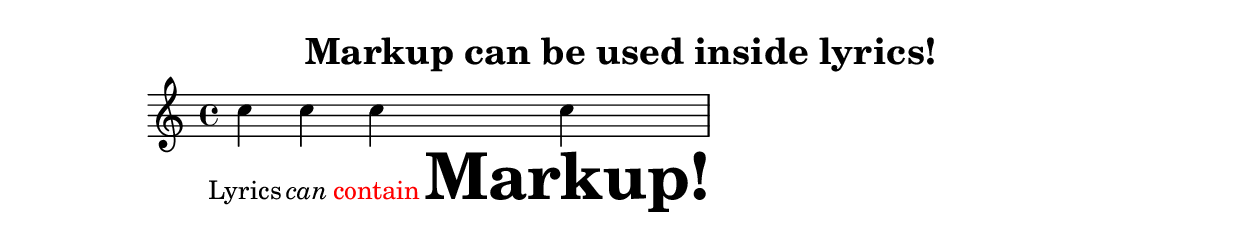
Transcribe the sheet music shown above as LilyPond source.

%% Do not edit this file; it is auto-generated from LSR http://lsr.dsi.unimi.it
%% This file is in the public domain.
\version "2.11.51"

\header {
  lsrtags = "text, vocal-music"

  texidoc = "
To format individual syllables in lyrics, use @code{\\markup @{ ....
@}} on these lyrics.

"
  doctitle = "Formatting lyrics syllables"
} % begin verbatim
% Tip taken from http://lists.gnu.org/archive/html/lilypond-user/2007-12/msg00215.html
\header {
  title = "Markup can be used inside lyrics!"
}

mel = \relative c'' { c4 c c c }
lyr = \lyricmode {
  Lyrics \markup { \italic "can" } \markup {\with-color #red "contain" }
  \markup {\fontsize #8 \bold "Markup!" }
}

<<
  \context Voice = melody \mel
  \context Lyrics \lyricsto melody \lyr
>>

